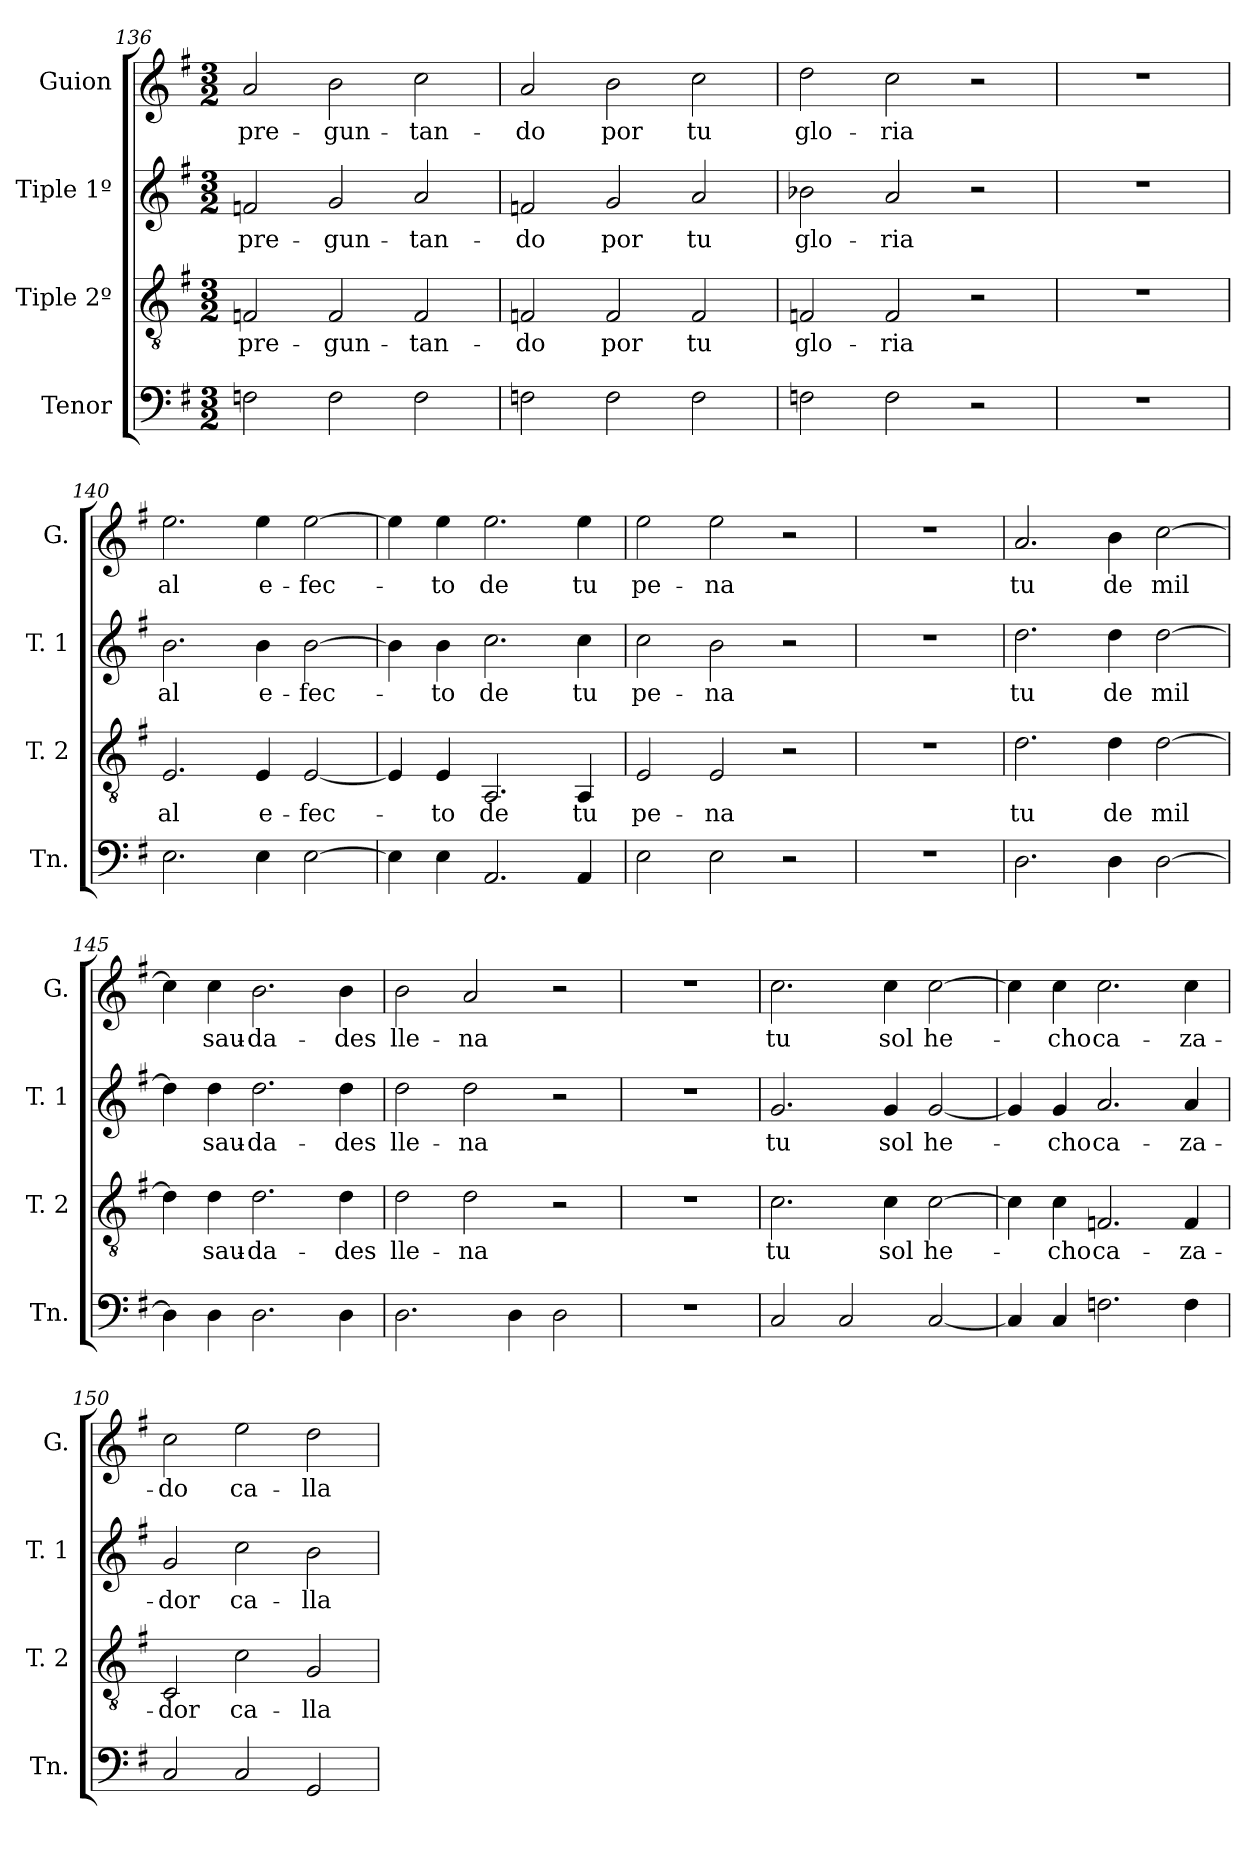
**kern	**kern	**text	**kern	**text	**kern	**text
*part4	*part3	*part3	*part2	*part2	*part1	*part1
*staff4	*staff3	*staff3	*staff2	*staff2	*staff1	*staff1
*I"Tenor	*I"Tiple 2º	*	*I"Tiple 1º	*	*I"Guion	*
*I'Tn.	*I'T. 2	*	*I'T. 1	*	*I'G.	*
*clefF4	*clefGv2	*	*clefG2	*	*clefG2	*
*k[f#]	*k[f#]	*	*k[f#]	*	*k[f#]	*
*M3/2	*M3/2	*	*M3/2	*	*M3/2	*
=136	=136	=136	=136	=136	=136	=136
2Fn	2Fn	pre-	2fn	pre-	2a	pre-
2F	2F	-gun-	2g	-gun-	2b	-gun-
2F	2F	-tan-	2a	-tan-	2cc	-tan-
=137	=137	=137	=137	=137	=137	=137
2Fn	2Fn	-do	2fn	-do	2a	-do
2F	2F	por	2g	por	2b	por
2F	2F	tu	2a	tu	2cc	tu
=138	=138	=138	=138	=138	=138	=138
2Fn	2Fn	glo-	2b-X	glo-	2dd	glo-
2F	2F	-ria	2a	-ria	2cc	-ria
2r	2r	.	2r	.	2r	.
=139	=139	=139	=139	=139	=139	=139
1.r	1.r	.	1.r	.	1.r	.
=140	=140	=140	=140	=140	=140	=140
2.E	2.E	al	2.b	al	2.ee	al
4E	4E	e-	4b	e-	4ee	e-
[2E	[2E	-fec-	[2b	-fec-	[2ee	-fec-
=141	=141	=141	=141	=141	=141	=141
4E]	4E]	.	4b]	.	4ee]	.
4E	4E	-to	4b	-to	4ee	-to
2.AA	2.AA	de	2.cc	de	2.ee	de
4AA	4AA	tu	4cc	tu	4ee	tu
=142	=142	=142	=142	=142	=142	=142
2E	2E	pe-	2cc	pe-	2ee	pe-
2E	2E	-na	2b	-na	2ee	-na
2r	2r	.	2r	.	2r	.
=143	=143	=143	=143	=143	=143	=143
1.r	1.r	.	1.r	.	1.r	.
=144	=144	=144	=144	=144	=144	=144
2.D	2.d	tu	2.dd	tu	2.a	tu
4D	4d	de	4dd	de	4b	de
[2D	[2d	mil	[2dd	mil	[2cc	mil
=145	=145	=145	=145	=145	=145	=145
4D]	4d]	.	4dd]	.	4cc]	.
4D	4d	sau-	4dd	sau-	4cc	sau-
2.D	2.d	-da-	2.dd	-da-	2.b	-da-
4D	4d	-des	4dd	-des	4b	-des
=146	=146	=146	=146	=146	=146	=146
2.D	2d	lle-	2dd	lle-	2b	lle-
.	2d	-na	2dd	-na	2a	-na
4D	.	.	.	.	.	.
2D	2r	.	2r	.	2r	.
=147	=147	=147	=147	=147	=147	=147
1.r	1.r	.	1.r	.	1.r	.
=148	=148	=148	=148	=148	=148	=148
2C	2.c	tu	2.g	tu	2.cc	tu
2C	.	.	.	.	.	.
.	4c	sol	4g	sol	4cc	sol
[2C	[2c	he-	[2g	he-	[2cc	he-
=149	=149	=149	=149	=149	=149	=149
4C]	4c]	.	4g]	.	4cc]	.
4C	4c	-cho	4g	-cho	4cc	-cho
2.Fn	2.Fn	ca-	2.a	ca-	2.cc	ca-
4F	4F	-za-	4a	-za-	4cc	-za-
=150	=150	=150	=150	=150	=150	=150
2C	2C	-dor	2g	-dor	2cc	-do
2C	2c	ca-	2cc	ca-	2ee	ca-
2GG	2G	-lla	2b	-lla	2dd	-lla
=	=	=	=	=	=	=
*-	*-	*-	*-	*-	*-	*-
